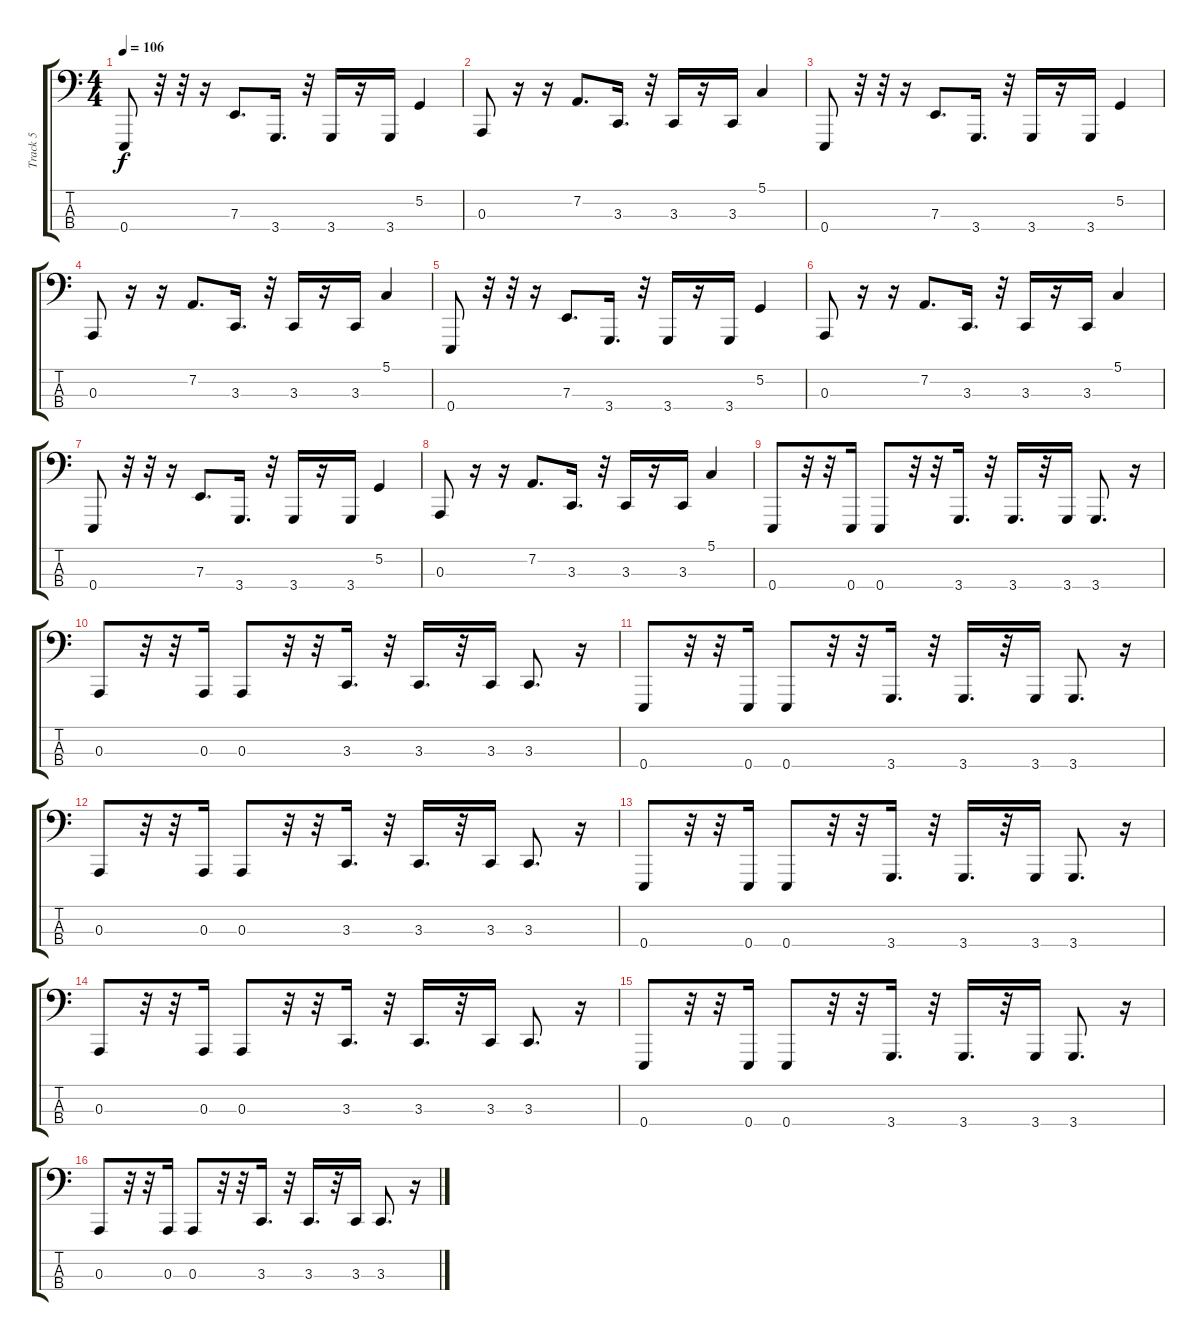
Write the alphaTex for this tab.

\track ("Track 5" "Track 5") {instrument lead2sawtooth}
\staff {score tabs}
\tuning (G2 D2 A1 E1) {hide}
\ts (4 4)
\tempo 106
\clef f4
\ks c
0.4.8{dy f} r.32 r.32 r.16 7.3.8{d} 3.4.16{d} r.32 3.4.16 r.16 3.4.16 5.2.4 |
0.3.8 r.16 r.16 7.2.8{d} 3.3.16{d} r.32 3.3.16 r.16 3.3.16 5.1.4 |
0.4.8 r.32 r.32 r.16 7.3.8{d} 3.4.16{d} r.32 3.4.16 r.16 3.4.16 5.2.4 |
0.3.8 r.16 r.16 7.2.8{d} 3.3.16{d} r.32 3.3.16 r.16 3.3.16 5.1.4 |
0.4.8 r.32 r.32 r.16 7.3.8{d} 3.4.16{d} r.32 3.4.16 r.16 3.4.16 5.2.4 |
0.3.8 r.16 r.16 7.2.8{d} 3.3.16{d} r.32 3.3.16 r.16 3.3.16 5.1.4 |
0.4.8 r.32 r.32 r.16 7.3.8{d} 3.4.16{d} r.32 3.4.16 r.16 3.4.16 5.2.4 |
0.3.8 r.16 r.16 7.2.8{d} 3.3.16{d} r.32 3.3.16 r.16 3.3.16 5.1.4 |
0.4.8 r.32 r.32 0.4.16 0.4.8 r.32 r.32 3.4.16{d} r.32 3.4.16{d} r.32 3.4.16 3.4.8{d} r.16 |
0.3.8 r.32 r.32 0.3.16 0.3.8 r.32 r.32 3.3.16{d} r.32 3.3.16{d} r.32 3.3.16 3.3.8{d} r.16 |
0.4.8 r.32 r.32 0.4.16 0.4.8 r.32 r.32 3.4.16{d} r.32 3.4.16{d} r.32 3.4.16 3.4.8{d} r.16 |
0.3.8 r.32 r.32 0.3.16 0.3.8 r.32 r.32 3.3.16{d} r.32 3.3.16{d} r.32 3.3.16 3.3.8{d} r.16 |
0.4.8 r.32 r.32 0.4.16 0.4.8 r.32 r.32 3.4.16{d} r.32 3.4.16{d} r.32 3.4.16 3.4.8{d} r.16 |
0.3.8 r.32 r.32 0.3.16 0.3.8 r.32 r.32 3.3.16{d} r.32 3.3.16{d} r.32 3.3.16 3.3.8{d} r.16 |
0.4.8 r.32 r.32 0.4.16 0.4.8 r.32 r.32 3.4.16{d} r.32 3.4.16{d} r.32 3.4.16 3.4.8{d} r.16 |
0.3.8 r.32 r.32 0.3.16 0.3.8 r.32 r.32 3.3.16{d} r.32 3.3.16{d} r.32 3.3.16 3.3.8{d} r.16
